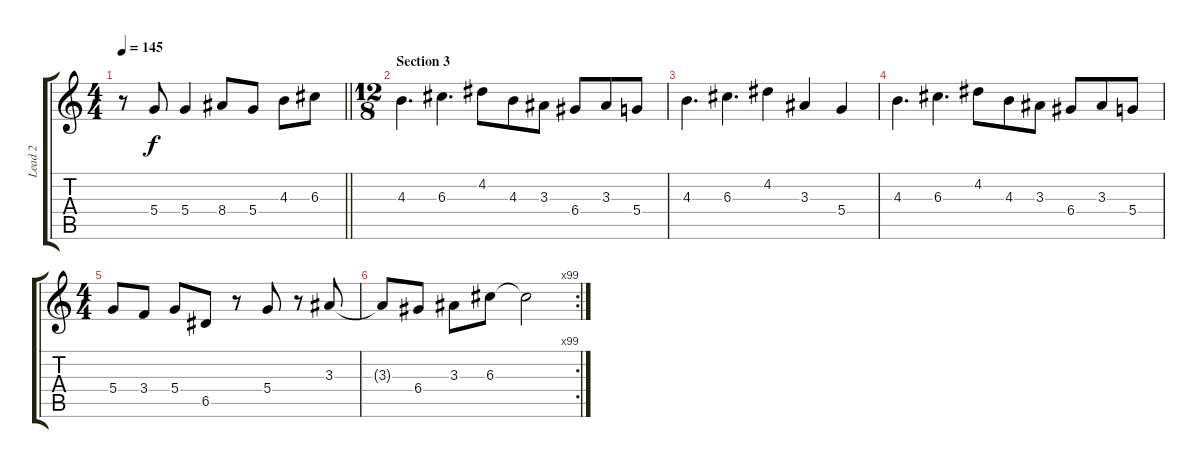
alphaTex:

\track ("Lead 2" "Lead 2") {instrument overdrivenguitar}
\staff {score tabs}
\tuning (E4 B3 G3 D3 A2 E2) {hide}
\ts (4 4)
\tempo 145
\clef g2
\barLineRight lightlight
\ks c
r.8{dy f} 5.4.8 5.4.4 8.4.8 5.4.8 4.3.8 6.3.8 |
\ts (12 8)
\section ("" "Section 3")
4.3.4{d} 6.3.4{d} 4.2.8 4.3.8 3.3.8 6.4.8 3.3.8 5.4.8 |
4.3.4{d} 6.3.4{d} 4.2.4 3.3.4 5.4.4 |
4.3.4{d} 6.3.4{d} 4.2.8 4.3.8 3.3.8 6.4.8 3.3.8 5.4.8 |
\ts (4 4)
5.4.8 3.4.8 5.4.8 6.5.8 r.8 5.4.8 r.8 3.3.8 |
\rc 99
3.3{t}.8 6.4.8 3.3.8 6.3.8 6.3{t}.2
